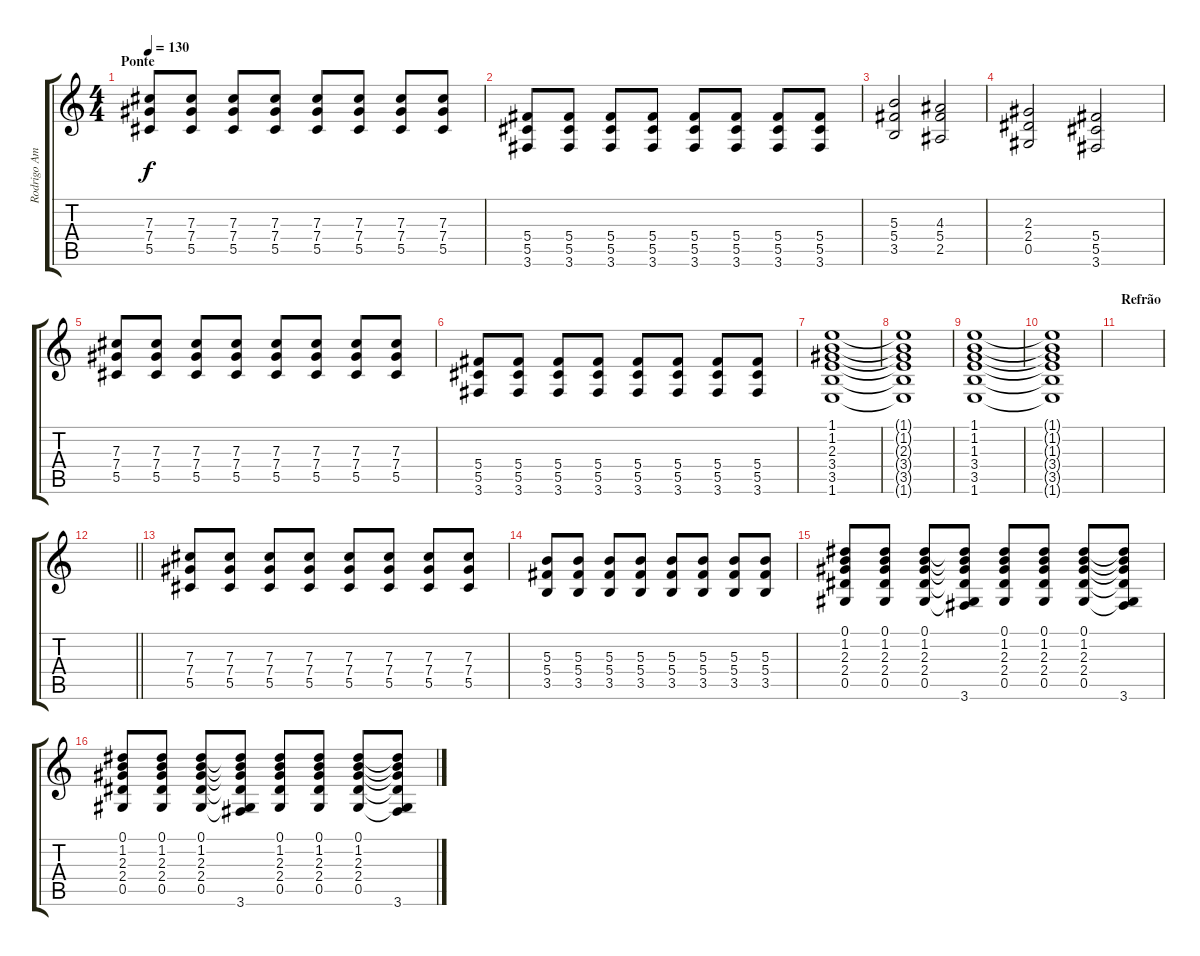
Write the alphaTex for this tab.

\track ("Rodrigo Amarante (Guitarra)" "Rodrigo Am") {instrument overdrivenguitar}
\staff {score tabs}
\tuning (Eb4 Bb3 Gb3 Db3 Ab2 Eb2) {hide}
\ts (4 4)
\section ("" "Ponte")
\tempo 130
\clef g2
\ks c
(7.3 7.4 5.5).8{dy f} (7.3 7.4 5.5).8 (7.3 7.4 5.5).8 (7.3 7.4 5.5).8 (7.3 7.4 5.5).8 (7.3 7.4 5.5).8 (7.3 7.4 5.5).8 (7.3 7.4 5.5).8 |
(5.4 5.5 3.6).8 (5.4 5.5 3.6).8 (5.4 5.5 3.6).8 (5.4 5.5 3.6).8 (5.4 5.5 3.6).8 (5.4 5.5 3.6).8 (5.4 5.5 3.6).8 (5.4 5.5 3.6).8 |
(5.3 5.4 3.5).2 (4.3 5.4 2.5).2 |
(2.3 2.4 0.5).2 (5.4 5.5 3.6).2 |
(7.3 7.4 5.5).8 (7.3 7.4 5.5).8 (7.3 7.4 5.5).8 (7.3 7.4 5.5).8 (7.3 7.4 5.5).8 (7.3 7.4 5.5).8 (7.3 7.4 5.5).8 (7.3 7.4 5.5).8 |
(5.4 5.5 3.6).8 (5.4 5.5 3.6).8 (5.4 5.5 3.6).8 (5.4 5.5 3.6).8 (5.4 5.5 3.6).8 (5.4 5.5 3.6).8 (5.4 5.5 3.6).8 (5.4 5.5 3.6).8 |
(1.1 1.2 2.3 3.4 3.5 1.6).1 |
(1.1{t} 1.2{t} 2.3{t} 3.4{t} 3.5{t} 1.6{t}).1 |
(1.1 1.2 1.3 3.4 3.5 1.6).1 |
(1.1{t} 1.2{t} 1.3{t} 3.4{t} 3.5{t} 1.6{t}).1 |
\section ("" "Refrão")
|
\barLineRight lightlight
|
(7.3 7.4 5.5).8{volume 10 instrument overdrivenguitar} (7.3 7.4 5.5).8 (7.3 7.4 5.5).8 (7.3 7.4 5.5).8 (7.3 7.4 5.5).8 (7.3 7.4 5.5).8 (7.3 7.4 5.5).8 (7.3 7.4 5.5).8 |
(5.3 5.4 3.5).8 (5.3 5.4 3.5).8 (5.3 5.4 3.5).8 (5.3 5.4 3.5).8 (5.3 5.4 3.5).8 (5.3 5.4 3.5).8 (5.3 5.4 3.5).8 (5.3 5.4 3.5).8 |
(0.1 1.2 2.3 2.4 0.5).8 (0.1 1.2 2.3 2.4 0.5).8 (0.1 1.2 2.3 2.4 0.5).8 (0.1{t} 1.2{t} 2.3{t} 2.4{t} 0.5{t} 3.6).8 (0.1 1.2 2.3 2.4 0.5).8 (0.1 1.2 2.3 2.4 0.5).8 (0.1 1.2 2.3 2.4 0.5).8 (0.1{t} 1.2{t} 2.3{t} 2.4{t} 0.5{t} 3.6).8 |
(0.1 1.2 2.3 2.4 0.5).8 (0.1 1.2 2.3 2.4 0.5).8 (0.1 1.2 2.3 2.4 0.5).8 (0.1{t} 1.2{t} 2.3{t} 2.4{t} 0.5{t} 3.6).8 (0.1 1.2 2.3 2.4 0.5).8 (0.1 1.2 2.3 2.4 0.5).8 (0.1 1.2 2.3 2.4 0.5).8 (0.1{t} 1.2{t} 2.3{t} 2.4{t} 0.5{t} 3.6).8
